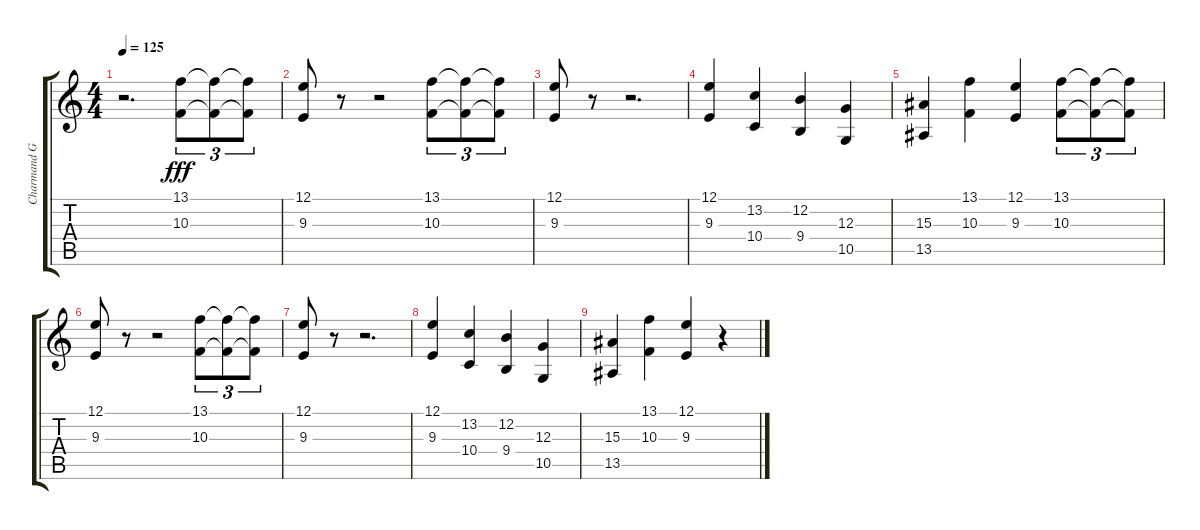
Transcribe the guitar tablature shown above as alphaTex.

\track ("Charmand Grimloch" "Charmand G") {instrument stringensemble1}
\staff {score tabs}
\tuning (E4 B3 G3 D3 A2 E2) {hide}
\ts (4 4)
\tempo 125
\clef g2
\ks c
r.2{d dy f} (13.1 10.3).8{tu (3 2) dy fff} (13.1{t} 10.3{t}).8{tu (3 2)} (13.1{t} 10.3{t}).8{tu (3 2)} |
(12.1 9.3).8 r.8 r.2 (13.1 10.3).8{tu (3 2)} (13.1{t} 10.3{t}).8{tu (3 2)} (13.1{t} 10.3{t}).8{tu (3 2)} |
(12.1 9.3).8 r.8 r.2{d} |
(12.1 9.3).4 (13.2 10.4).4 (12.2 9.4).4 (12.3 10.5).4 |
(15.3 13.5).4 (13.1 10.3).4 (12.1 9.3).4 (13.1 10.3).8{tu (3 2)} (13.1{t} 10.3{t}).8{tu (3 2)} (13.1{t} 10.3{t}).8{tu (3 2)} |
(12.1 9.3).8 r.8 r.2 (13.1 10.3).8{tu (3 2)} (13.1{t} 10.3{t}).8{tu (3 2)} (13.1{t} 10.3{t}).8{tu (3 2)} |
(12.1 9.3).8 r.8 r.2{d} |
(12.1 9.3).4 (13.2 10.4).4 (12.2 9.4).4 (12.3 10.5).4 |
(15.3 13.5).4 (13.1 10.3).4 (12.1 9.3).4 r.4
